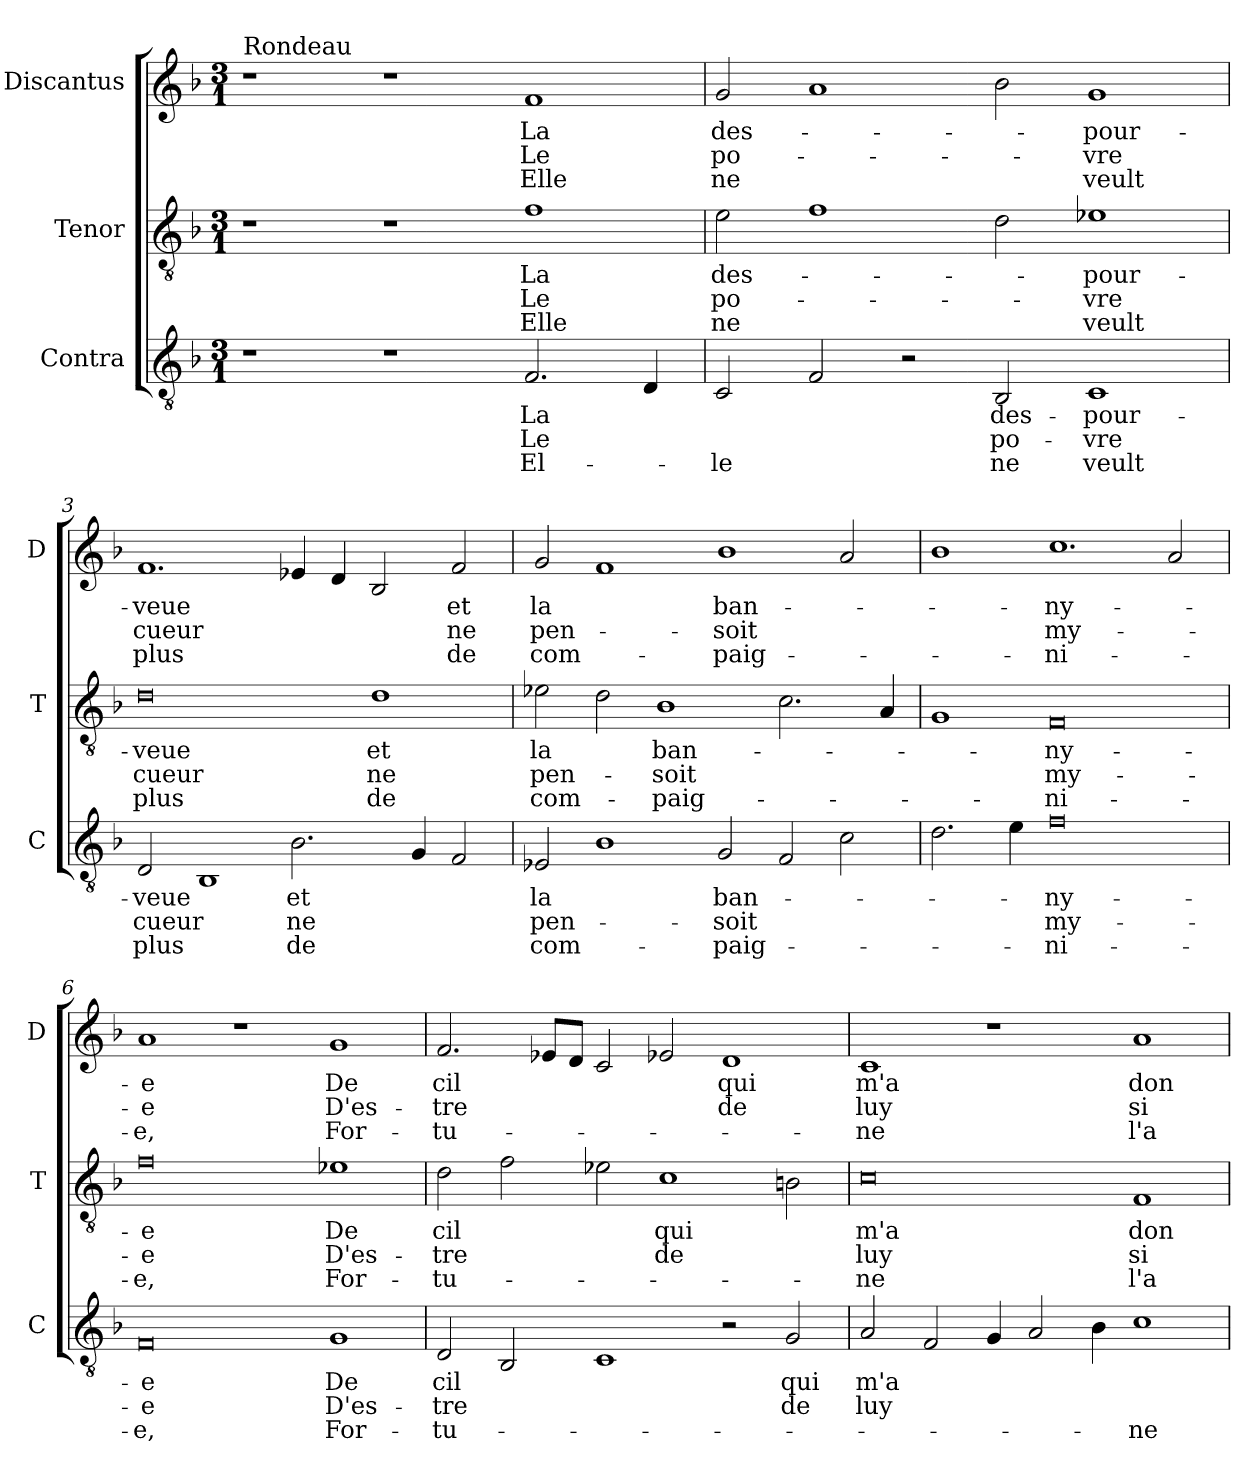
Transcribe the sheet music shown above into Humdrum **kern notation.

**kern	**text	**text	**text	**kern	**text	**text	**text	**kern	**text	**text	**text
*part3	*part3	*part3	*part3	*part2	*part2	*part2	*part2	*part1	*part1	*part1	*part1
*staff3	*staff3	*staff3	*staff3	*staff2	*staff2	*staff2	*staff2	*staff1	*staff1	*staff1	*staff1
*I"Contra	*	*	*	*I"Tenor	*	*	*	*I"Discantus	*	*	*
*I'C	*	*	*	*I'T	*	*	*	*I'D	*	*	*
*clefGv2	*	*	*	*clefGv2	*	*	*	*clefG2	*	*	*
*k[b-]	*	*	*	*k[b-]	*	*	*	*k[b-]	*	*	*
*M3/1	*	*	*	*M3/1	*	*	*	*M3/1	*	*	*
=1	=1	=1	=1	=1	=1	=1	=1	=1	=1	=1	=1
!	!	!	!	!	!	!	!	!LO:TX:a:t=Rondeau	!	!	!
1r	.	.	.	1r	.	.	.	1r	.	.	.
1r	.	.	.	1r	.	.	.	1r	.	.	.
2.F/	La	Le	El-	1f	La	Le	Elle	1f	La	Le	Elle
4D/	.	.	.	.	.	.	.	.	.	.	.
=2	=2	=2	=2	=2	=2	=2	=2	=2	=2	=2	=2
2C/	.	.	-le	2e\	des-	po-	ne	2g/	des-	po-	ne
2F/	.	.	.	1f	.	.	.	1a	.	.	.
2r	.	.	.	.	.	.	.	.	.	.	.
2BB-/	des-	po-	ne	2d\	.	.	.	2b-\	.	.	.
1C	-pour-	-vre	veult	1e-X	-pour-	-vre	veult	1g	-pour-	-vre	veult
=3	=3	=3	=3	=3	=3	=3	=3	=3	=3	=3	=3
2D/	-veue	cueur	plus	0d	-veue	cueur	plus	1.f	-veue	cueur	plus
1BB-	.	.	.	.	.	.	.	.	.	.	.
2.B-\	et	ne	de	.	.	.	.	4e-X/	.	.	.
.	.	.	.	.	.	.	.	4d/	.	.	.
.	.	.	.	1d	et	ne	de	2B-/	.	.	.
4G/	.	.	.	.	.	.	.	.	.	.	.
2F/	.	.	.	.	.	.	.	2f/	et	ne	de
=4	=4	=4	=4	=4	=4	=4	=4	=4	=4	=4	=4
2E-X/	la	pen-	com-	2e-X\	la	pen-	com-	2g/	la	pen-	com-
1B-	.	.	.	2d\	.	.	.	1f	.	.	.
.	.	.	.	1B-	ban-	-soit	-paig-	.	.	.	.
2G/	ban-	-soit	-paig-	.	.	.	.	1b-	ban-	-soit	-paig-
2F/	.	.	.	2.c\	.	.	.	.	.	.	.
2c\	.	.	.	.	.	.	.	2a/	.	.	.
.	.	.	.	4A/	.	.	.	.	.	.	.
=5	=5	=5	=5	=5	=5	=5	=5	=5	=5	=5	=5
2.d\	.	.	.	1G	.	.	.	1b-	.	.	.
4e\	.	.	.	.	.	.	.	.	.	.	.
0f	-ny-	my-	-ni-	0F	-ny-	my-	-ni-	1.cc	-ny-	my-	-ni-
.	.	.	.	.	.	.	.	2a/	.	.	.
=6	=6	=6	=6	=6	=6	=6	=6	=6	=6	=6	=6
0F	-e	-e	-e,	0f	-e	-e	-e,	1a	-e	-e	-e,
.	.	.	.	.	.	.	.	1r	.	.	.
1G	De	D'es-	For-	1e-X	De	D'es-	For-	1g	De	D'es-	For-
=7	=7	=7	=7	=7	=7	=7	=7	=7	=7	=7	=7
2D/	cil	-tre	-tu-	2d\	cil	-tre	-tu-	2.f/	cil	-tre	-tu-
2BB-/	.	.	.	2f\	.	.	.	.	.	.	.
.	.	.	.	.	.	.	.	8e-X/L	.	.	.
.	.	.	.	.	.	.	.	8d/J	.	.	.
1C	.	.	.	2e-X\	.	.	.	2c/	.	.	.
.	.	.	.	1c	qui	de	.	2e-X/	.	.	.
2r	.	.	.	.	.	.	.	1d	qui	de	.
2G/	qui	de	.	2Bn\	.	.	.	.	.	.	.
=8	=8	=8	=8	=8	=8	=8	=8	=8	=8	=8	=8
2A/	m'a	luy	.	0c	m'a	luy	-ne	1c	m'a	luy	-ne
2F/	.	.	.	.	.	.	.	.	.	.	.
4G/	.	.	.	.	.	.	.	1r	.	.	.
2A/	.	.	.	.	.	.	.	.	.	.	.
4B-\	.	.	.	.	.	.	.	.	.	.	.
1c	.	.	-ne	1F	don-	si	l'a	1a	don-	si	l'a
=	=	=	=	=	=	=	=	=	=	=	=
*-	*-	*-	*-	*-	*-	*-	*-	*-	*-	*-	*-
